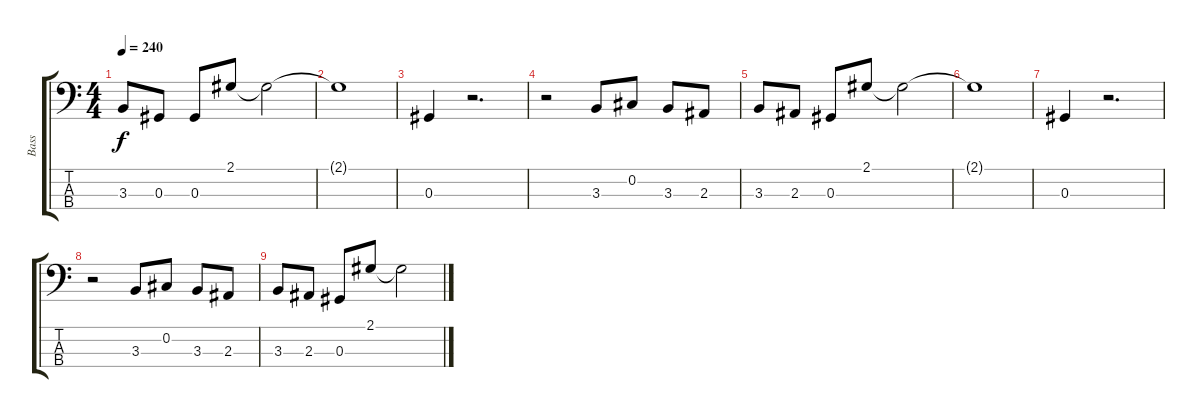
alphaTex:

\track ("Bass" "Bass") {instrument electricbasspick}
\staff {score tabs}
\tuning (Gb2 Db2 Ab1 Eb1) {hide}
\ts (4 4)
\tempo 240
\clef f4
\ks c
3.3.8{dy f} 0.3.8 0.3.8 2.1.8 2.1{t}.2 |
2.1{t}.1 |
0.3.4 r.2{d} |
r.2 3.3.8 0.2.8 3.3.8 2.3.8 |
3.3.8 2.3.8 0.3.8 2.1.8 2.1{t}.2 |
2.1{t}.1 |
0.3.4 r.2{d} |
r.2 3.3.8 0.2.8 3.3.8 2.3.8 |
3.3.8 2.3.8 0.3.8 2.1.8 2.1{t}.2
